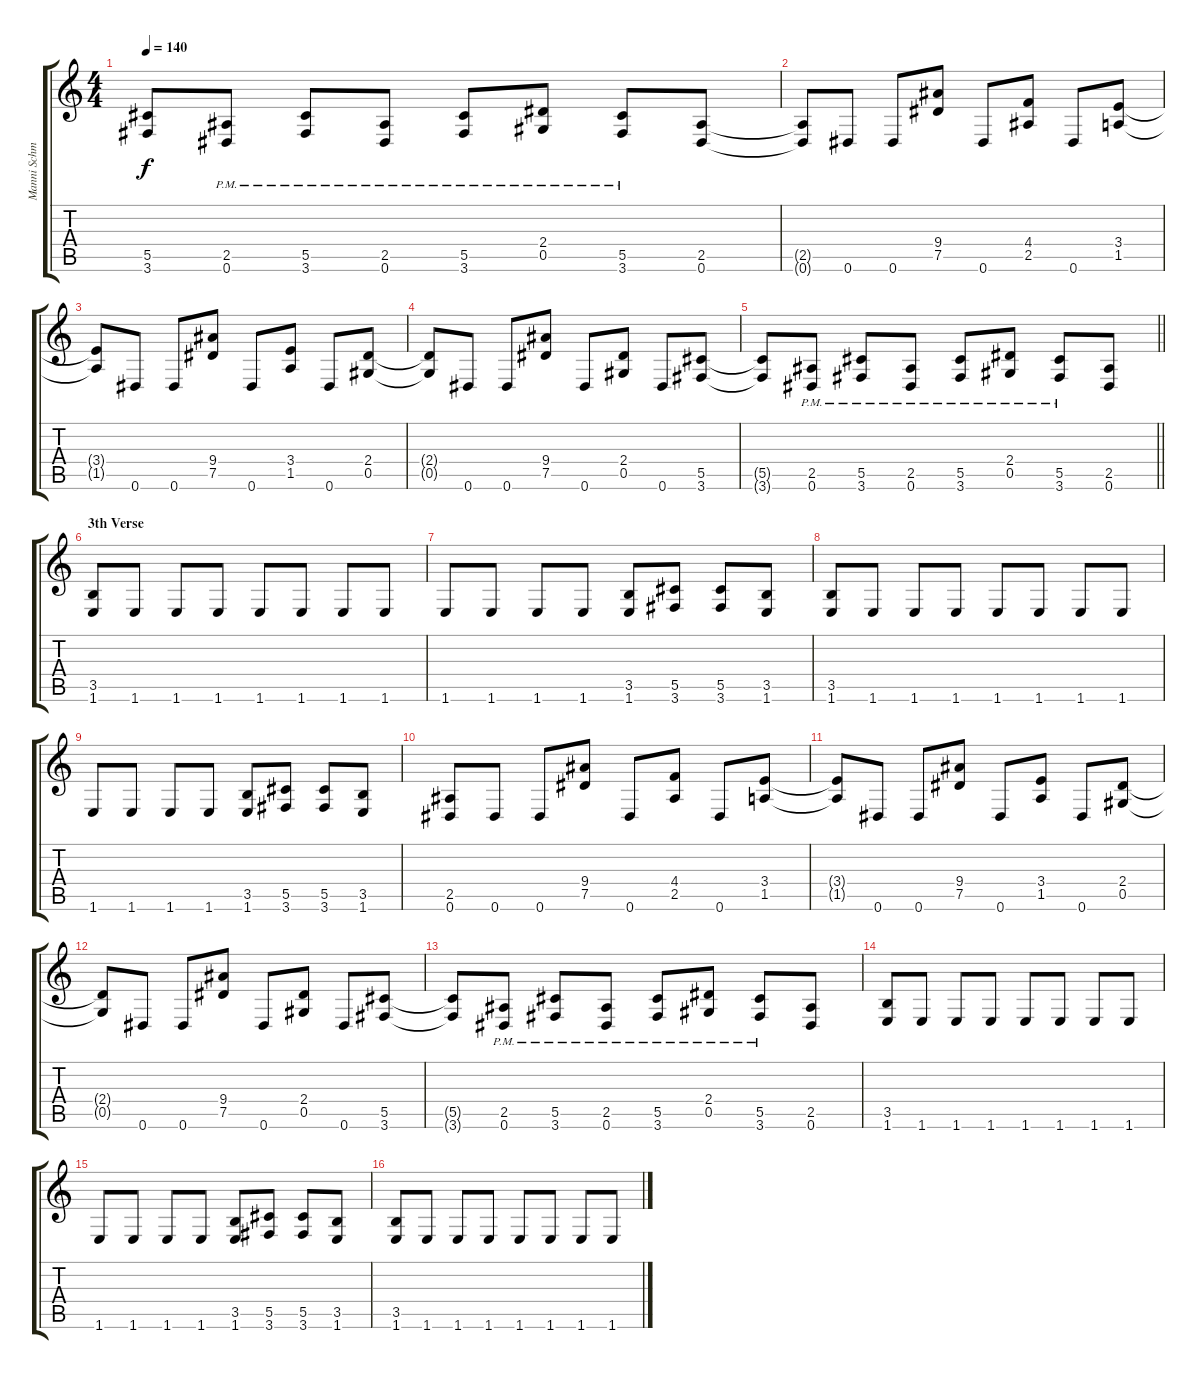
\track ("Manni Schmidt" "Manni Schm") {instrument distortionguitar}
\staff {score tabs}
\tuning (Eb4 Bb3 Gb3 Db3 Ab2 Eb2) {hide}
\ts (4 4)
\tempo 140
\clef g2
\ks c
(5.5{t} 3.6{t}).8{dy f} (2.5{pm} 0.6{pm}).8 (5.5{pm} 3.6).8 (2.5{pm} 0.6{pm}).8 (5.5{pm} 3.6).8 (2.4{pm} 0.5{pm}).8 (5.5{pm} 3.6{pm}).8 (2.5 0.6).8 |
(2.5{t} 0.6{t}).8 0.6.8 0.6.8 (9.4 7.5).8 0.6.8 (4.4 2.5).8 0.6.8 (3.4 1.5).8 |
(3.4{t} 1.5{t}).8 0.6.8 0.6.8 (9.4 7.5).8 0.6.8 (3.4 1.5).8 0.6.8 (2.4 0.5).8 |
(2.4{t} 0.5{t}).8 0.6.8 0.6.8 (9.4 7.5).8 0.6.8 (2.4 0.5).8 0.6.8 (5.5 3.6).8 |
\barLineRight lightlight
(5.5{t} 3.6{t}).8 (2.5{pm} 0.6{pm}).8 (5.5{pm} 3.6).8 (2.5{pm} 0.6{pm}).8 (5.5{pm} 3.6).8 (2.4{pm} 0.5{pm}).8 (5.5{pm} 3.6{pm}).8 (2.5 0.6).8 |
\section ("" "3th Verse")
(3.5 1.6).8 1.6.8 1.6.8 1.6.8 1.6.8 1.6.8 1.6.8 1.6.8 |
1.6.8 1.6.8 1.6.8 1.6.8 (3.5 1.6).8 (5.5 3.6).8 (5.5 3.6).8 (3.5 1.6).8 |
(3.5 1.6).8 1.6.8 1.6.8 1.6.8 1.6.8 1.6.8 1.6.8 1.6.8 |
1.6.8 1.6.8 1.6.8 1.6.8 (3.5 1.6).8 (5.5 3.6).8 (5.5 3.6).8 (3.5 1.6).8 |
(2.5 0.6).8 0.6.8 0.6.8 (9.4 7.5).8 0.6.8 (4.4 2.5).8 0.6.8 (3.4 1.5).8 |
(3.4{t} 1.5{t}).8 0.6.8 0.6.8 (9.4 7.5).8 0.6.8 (3.4 1.5).8 0.6.8 (2.4 0.5).8 |
(2.4{t} 0.5{t}).8 0.6.8 0.6.8 (9.4 7.5).8 0.6.8 (2.4 0.5).8 0.6.8 (5.5 3.6).8 |
(5.5{t} 3.6{t}).8 (2.5{pm} 0.6{pm}).8 (5.5{pm} 3.6).8 (2.5{pm} 0.6{pm}).8 (5.5{pm} 3.6).8 (2.4{pm} 0.5{pm}).8 (5.5{pm} 3.6{pm}).8 (2.5 0.6).8 |
(3.5 1.6).8 1.6.8 1.6.8 1.6.8 1.6.8 1.6.8 1.6.8 1.6.8 |
1.6.8 1.6.8 1.6.8 1.6.8 (3.5 1.6).8 (5.5 3.6).8 (5.5 3.6).8 (3.5 1.6).8 |
(3.5 1.6).8 1.6.8 1.6.8 1.6.8 1.6.8 1.6.8 1.6.8 1.6.8
